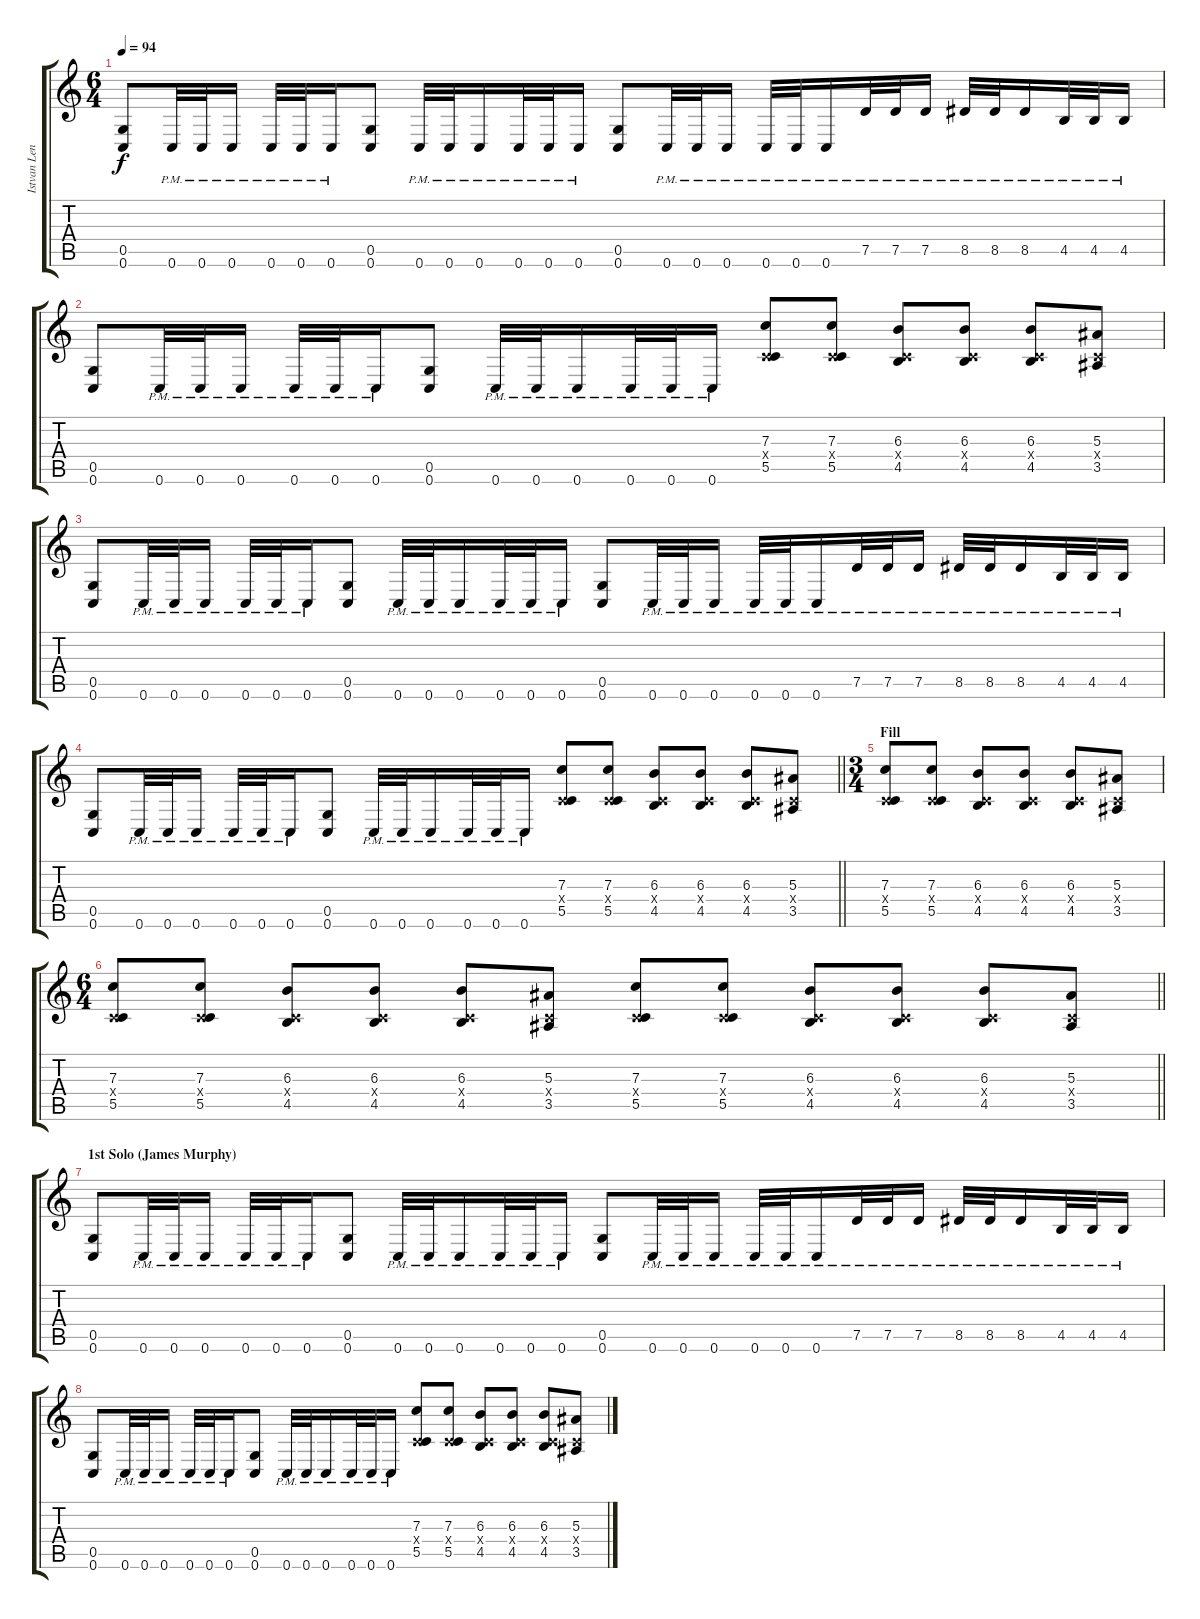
\track ("Istvan Lendvay (Rythm)" "Istvan Len") {instrument distortionguitar}
\staff {score tabs}
\tuning (D4 A3 F3 C3 G2 C2) {hide}
\ts (6 4)
\tempo 94
\clef g2
\ks c
(0.5 0.6).8{dy f} 0.6{pm}.32 0.6{pm}.32 0.6{pm}.16 0.6{pm}.32 0.6{pm}.32 0.6{pm}.16 (0.5 0.6).8 0.6{pm}.32 0.6{pm}.32 0.6{pm}.16 0.6{pm}.32 0.6{pm}.32 0.6{pm}.16 (0.5 0.6).8 0.6{pm}.32 0.6{pm}.32 0.6{pm}.16 0.6{pm}.32 0.6{pm}.32 0.6{pm}.16 7.5{pm}.32 7.5{pm}.32 7.5{pm}.16 8.5{pm}.32 8.5{pm}.32 8.5{pm}.16 4.5{pm}.32 4.5{pm}.32 4.5{pm}.16 |
(0.5 0.6).8 0.6{pm}.32 0.6{pm}.32 0.6{pm}.16 0.6{pm}.32 0.6{pm}.32 0.6{pm}.16 (0.5 0.6).8 0.6{pm}.32 0.6{pm}.32 0.6{pm}.16 0.6{pm}.32 0.6{pm}.32 0.6{pm}.16 (7.3 0.4{x} 5.5).8 (7.3 0.4{x} 5.5).8 (6.3 0.4{x} 4.5).8 (6.3 0.4{x} 4.5).8 (6.3 0.4{x} 4.5).8 (5.3 0.4{x} 3.5).8 |
(0.5 0.6).8 0.6{pm}.32 0.6{pm}.32 0.6{pm}.16 0.6{pm}.32 0.6{pm}.32 0.6{pm}.16 (0.5 0.6).8 0.6{pm}.32 0.6{pm}.32 0.6{pm}.16 0.6{pm}.32 0.6{pm}.32 0.6{pm}.16 (0.5 0.6).8 0.6{pm}.32 0.6{pm}.32 0.6{pm}.16 0.6{pm}.32 0.6{pm}.32 0.6{pm}.16 7.5{pm}.32 7.5{pm}.32 7.5{pm}.16 8.5{pm}.32 8.5{pm}.32 8.5{pm}.16 4.5{pm}.32 4.5{pm}.32 4.5{pm}.16 |
\barLineRight lightlight
(0.5 0.6).8 0.6{pm}.32 0.6{pm}.32 0.6{pm}.16 0.6{pm}.32 0.6{pm}.32 0.6{pm}.16 (0.5 0.6).8 0.6{pm}.32 0.6{pm}.32 0.6{pm}.16 0.6{pm}.32 0.6{pm}.32 0.6{pm}.16 (7.3 0.4{x} 5.5).8 (7.3 0.4{x} 5.5).8 (6.3 0.4{x} 4.5).8 (6.3 0.4{x} 4.5).8 (6.3 0.4{x} 4.5).8 (5.3 0.4{x} 3.5).8 |
\ts (3 4)
\section ("" "Fill")
(7.3 0.4{x} 5.5).8 (7.3 0.4{x} 5.5).8 (6.3 0.4{x} 4.5).8 (6.3 0.4{x} 4.5).8 (6.3 0.4{x} 4.5).8 (5.3 0.4{x} 3.5).8 |
\ts (6 4)
\barLineRight lightlight
(7.3 0.4{x} 5.5).8 (7.3 0.4{x} 5.5).8 (6.3 0.4{x} 4.5).8 (6.3 0.4{x} 4.5).8 (6.3 0.4{x} 4.5).8 (5.3 0.4{x} 3.5).8 (7.3 0.4{x} 5.5).8 (7.3 0.4{x} 5.5).8 (6.3 0.4{x} 4.5).8 (6.3 0.4{x} 4.5).8 (6.3 0.4{x} 4.5).8 (5.3 0.4{x} 3.5).8 |
\section ("" "1st Solo (James Murphy)")
(0.5 0.6).8 0.6{pm}.32 0.6{pm}.32 0.6{pm}.16 0.6{pm}.32 0.6{pm}.32 0.6{pm}.16 (0.5 0.6).8 0.6{pm}.32 0.6{pm}.32 0.6{pm}.16 0.6{pm}.32 0.6{pm}.32 0.6{pm}.16 (0.5 0.6).8 0.6{pm}.32 0.6{pm}.32 0.6{pm}.16 0.6{pm}.32 0.6{pm}.32 0.6{pm}.16 7.5{pm}.32 7.5{pm}.32 7.5{pm}.16 8.5{pm}.32 8.5{pm}.32 8.5{pm}.16 4.5{pm}.32 4.5{pm}.32 4.5{pm}.16 |
(0.5 0.6).8 0.6{pm}.32 0.6{pm}.32 0.6{pm}.16 0.6{pm}.32 0.6{pm}.32 0.6{pm}.16 (0.5 0.6).8 0.6{pm}.32 0.6{pm}.32 0.6{pm}.16 0.6{pm}.32 0.6{pm}.32 0.6{pm}.16 (7.3 0.4{x} 5.5).8 (7.3 0.4{x} 5.5).8 (6.3 0.4{x} 4.5).8 (6.3 0.4{x} 4.5).8 (6.3 0.4{x} 4.5).8 (5.3 0.4{x} 3.5).8
